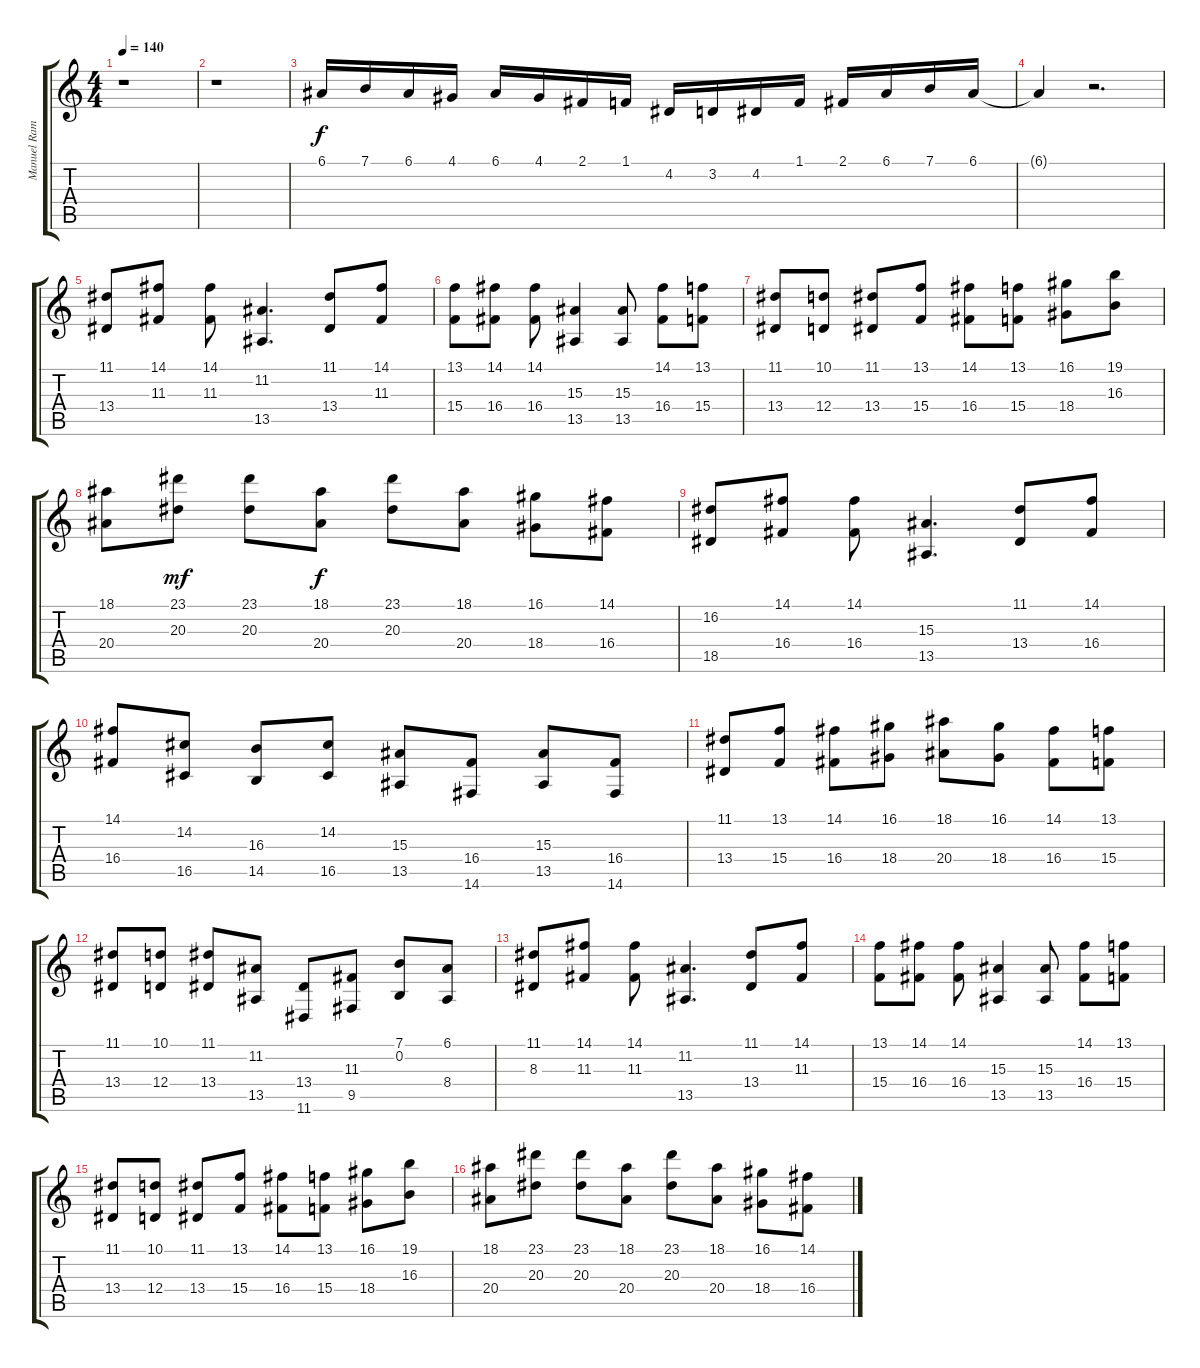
\track ("Manuel Ramil" "Manuel Ram") {instrument stringensemble1}
\staff {score tabs}
\tuning (E4 B3 G3 D3 A2 E2) {hide}
\ts (4 4)
\tempo 140
\clef g2
\ks c
r.1{dy f} |
r.1 |
6.1.16 7.1.16{volume 9} 6.1.16 4.1.16 6.1.16 4.1.16 2.1.16 1.1.16 4.2.16 3.2.16 4.2.16 1.1.16 2.1.16 6.1.16 7.1.16 6.1.16 |
6.1{t}.4 r.2{d} |
(11.1 13.4).8{volume 8} (14.1 11.3).8 (14.1 11.3).8 (11.2 13.5).4{d} (11.1 13.4).8 (14.1 11.3).8 |
(13.1 15.4).8 (14.1 16.4).8 (14.1 16.4).8 (15.3 13.5).4 (15.3 13.5).8 (14.1 16.4).8 (13.1 15.4).8 |
(11.1 13.4).8 (10.1 12.4).8 (11.1 13.4).8 (13.1 15.4).8 (14.1 16.4).8 (13.1 15.4).8 (16.1 18.4).8 (19.1 16.3).8 |
(18.1 20.4).8 (23.1 20.3).8{dy mf} (23.1 20.3).8 (18.1 20.4).8{dy f} (23.1 20.3).8 (18.1 20.4).8 (16.1 18.4).8 (14.1 16.4).8 |
(16.2 18.5).8 (14.1 16.4).8 (14.1 16.4).8 (15.3 13.5).4{d} (11.1 13.4).8 (14.1 16.4).8 |
(14.1 16.4).8 (14.2 16.5).8 (16.3 14.5).8 (14.2 16.5).8 (15.3 13.5).8 (16.4 14.6).8 (15.3 13.5).8 (16.4 14.6).8 |
(11.1 13.4).8 (13.1 15.4).8 (14.1 16.4).8 (16.1 18.4).8 (18.1 20.4).8 (16.1 18.4).8 (14.1 16.4).8 (13.1 15.4).8 |
(11.1 13.4).8 (10.1 12.4).8 (11.1 13.4).8 (11.2 13.5).8 (13.4 11.6).8 (11.3 9.5).8 (7.1 0.2).8 (6.1 8.4).8 |
(11.1 8.3).8 (14.1 11.3).8 (14.1 11.3).8 (11.2 13.5).4{d} (11.1 13.4).8 (14.1 11.3).8 |
(13.1 15.4).8 (14.1 16.4).8 (14.1 16.4).8 (15.3 13.5).4 (15.3 13.5).8 (14.1 16.4).8 (13.1 15.4).8 |
(11.1 13.4).8 (10.1 12.4).8 (11.1 13.4).8 (13.1 15.4).8 (14.1 16.4).8 (13.1 15.4).8 (16.1 18.4).8 (19.1 16.3).8 |
(18.1 20.4).8 (23.1 20.3).8 (23.1 20.3).8 (18.1 20.4).8 (23.1 20.3).8 (18.1 20.4).8 (16.1 18.4).8 (14.1 16.4).8
